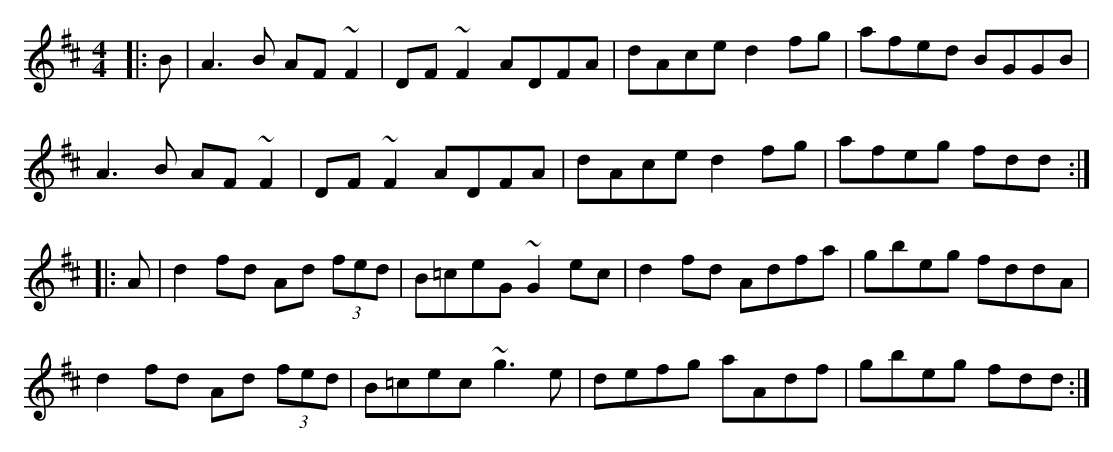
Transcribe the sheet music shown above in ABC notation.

X:1
M:4/4
K:D
|:B|A3B AF~F2|DF~F2 ADFA|dAce d2fg|afed BGGB|
A3B AF~F2|DF~F2 ADFA|dAce d2fg|afeg fdd:|
|:A|d2fd Ad (3fed|B=ceG ~G2ec|d2fd Adfa|gbeg fddA|
d2fd Ad (3fed|B=cec ~g3e|defg aAdf|gbeg fdd:|
